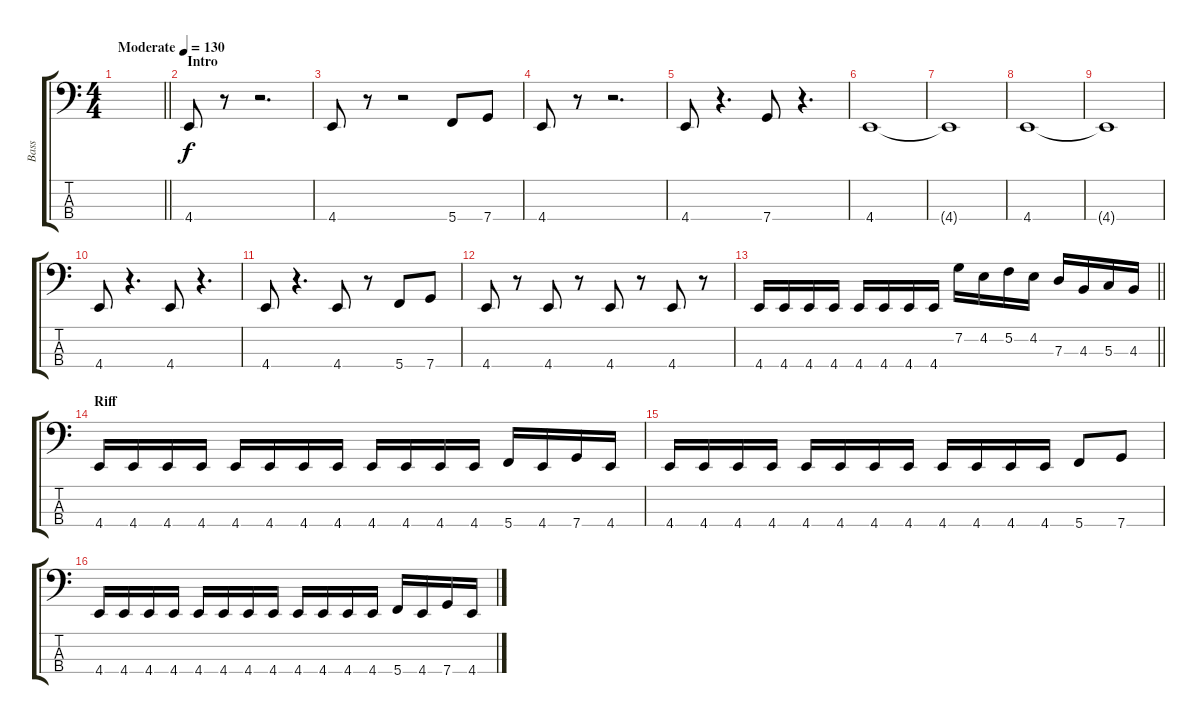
\track ("Bass" "Bass") {instrument electricbasspick}
\staff {score tabs}
\tuning (F2 C2 G1 C1) {hide}
\ts (4 4)
\tempo (130 "Moderate")
\clef f4
\barLineRight lightlight
\ks c
|
\section ("" " Intro")
4.4.8 r.8 r.2{d} |
4.4.8 r.8 r.2 5.4.8 7.4.8 |
4.4.8 r.8 r.2{d} |
4.4.8 r.4{d} 7.4.8 r.4{d} |
4.4.1 |
4.4{t}.1 |
4.4.1 |
4.4{t}.1 |
4.4.8 r.4{d} 4.4.8 r.4{d} |
4.4.8 r.4{d} 4.4.8 r.8 5.4.8 7.4.8 |
4.4.8 r.8 4.4.8 r.8 4.4.8 r.8 4.4.8 r.8 |
\barLineRight lightlight
4.4.16 4.4.16 4.4.16 4.4.16 4.4.16 4.4.16 4.4.16 4.4.16 7.2.16 4.2.16 5.2.16 4.2.16 7.3.16 4.3.16 5.3.16 4.3.16 |
\section ("" "Riff")
4.4.16 4.4.16 4.4.16 4.4.16 4.4.16 4.4.16 4.4.16 4.4.16 4.4.16 4.4.16 4.4.16 4.4.16 5.4.16 4.4.16 7.4.16 4.4.16 |
4.4.16 4.4.16 4.4.16 4.4.16 4.4.16 4.4.16 4.4.16 4.4.16 4.4.16 4.4.16 4.4.16 4.4.16 5.4.8 7.4.8 |
4.4.16 4.4.16 4.4.16 4.4.16 4.4.16 4.4.16 4.4.16 4.4.16 4.4.16 4.4.16 4.4.16 4.4.16 5.4.16 4.4.16 7.4.16 4.4.16
